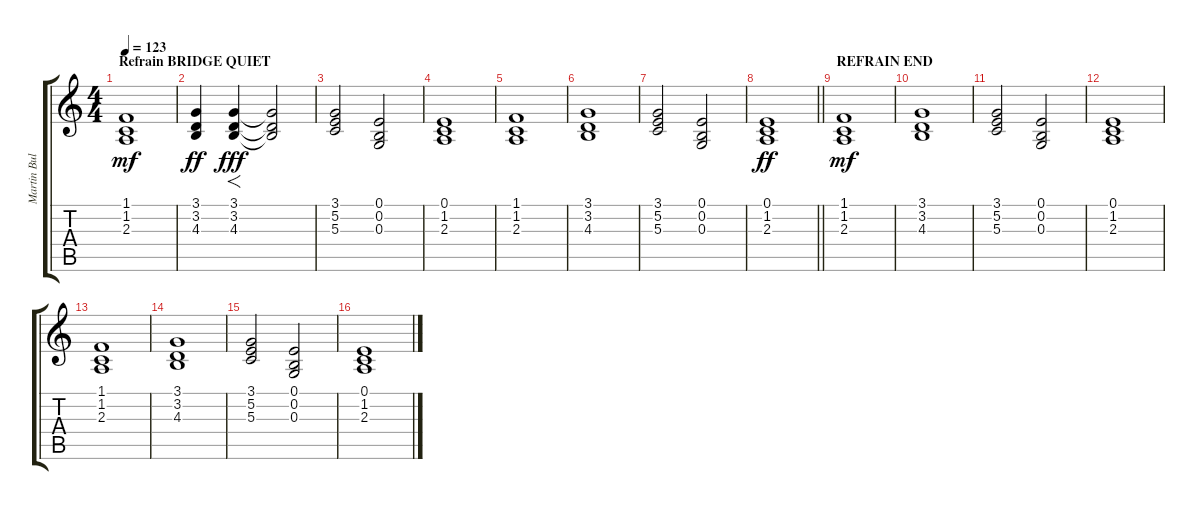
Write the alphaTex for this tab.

\track ("Martin Bullard - Keyboard (STRINGS)" "Martin Bul") {instrument pad2warm}
\staff {score tabs}
\tuning (E4 B3 G3 D3 A2 E2) {hide}
\ts (4 4)
\section ("" "Refrain BRIDGE QUIET")
\tempo 123
\clef g2
\ks c
(1.1 1.2 2.3).1{dy mf} |
(3.1 3.2 4.3).4{dy ff} (3.1 3.2 4.3).4{f dy fff} (3.1{t} 3.2{t} 4.3{t}).2 |
(3.1 5.2 5.3).2 (0.1 0.2 0.3).2 |
(0.1 1.2 2.3).1 |
(1.1 1.2 2.3).1 |
(3.1 3.2 4.3).1 |
(3.1 5.2 5.3).2 (0.1 0.2 0.3).2 |
\barLineRight lightlight
(0.1 1.2 2.3).1{dy ff} |
\section ("" "REFRAIN END")
(1.1 1.2 2.3).1{dy mf} |
(3.1 3.2 4.3).1 |
(3.1 5.2 5.3).2 (0.1 0.2 0.3).2 |
(0.1 1.2 2.3).1 |
(1.1 1.2 2.3).1 |
(3.1 3.2 4.3).1 |
(3.1 5.2 5.3).2 (0.1 0.2 0.3).2 |
(0.1 1.2 2.3).1
